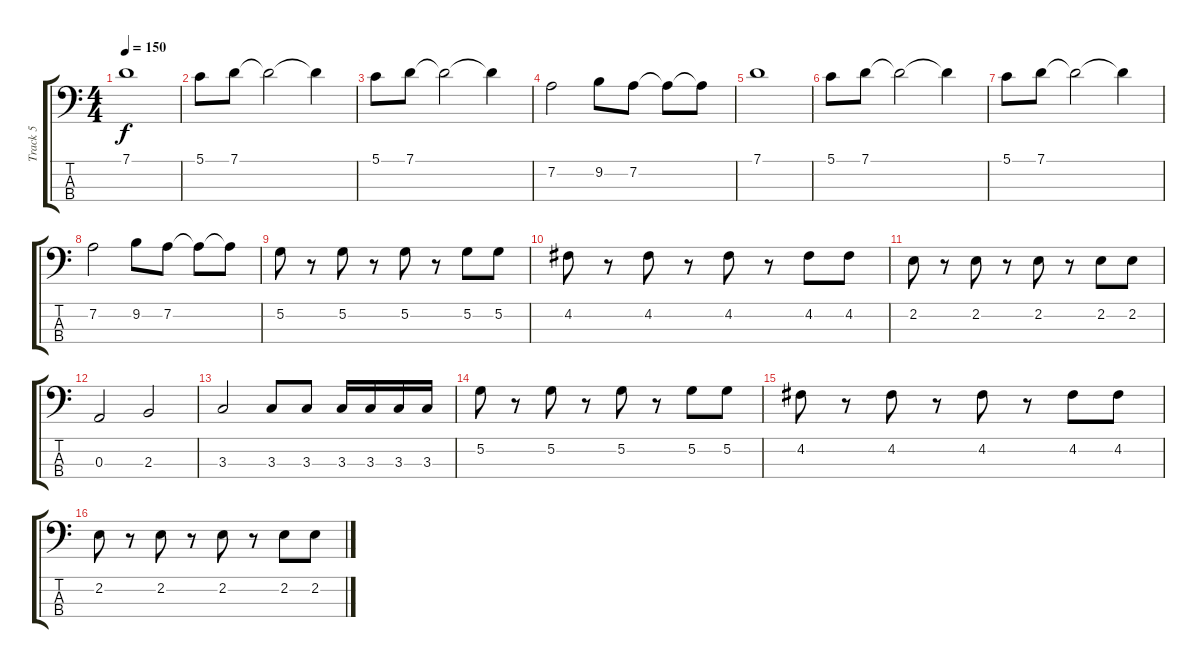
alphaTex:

\track ("Track 5" "Track 5") {instrument electricbassfinger}
\staff {score tabs}
\tuning (G2 D2 A1 E1) {hide}
\ts (4 4)
\tempo 150
\clef f4
\ks c
7.1.1{dy f} |
5.1.8 7.1.8 7.1{t}.2 7.1{t}.4 |
5.1.8 7.1.8 7.1{t}.2 7.1{t}.4 |
7.2.2 9.2.8 7.2.8 7.2{t}.8 7.2{t}.8 |
7.1.1 |
5.1.8 7.1.8 7.1{t}.2 7.1{t}.4 |
5.1.8 7.1.8 7.1{t}.2 7.1{t}.4 |
7.2.2 9.2.8 7.2.8 7.2{t}.8 7.2{t}.8 |
5.2.8 r.8 5.2.8 r.8 5.2.8 r.8 5.2.8 5.2.8 |
4.2.8 r.8 4.2.8 r.8 4.2.8 r.8 4.2.8 4.2.8 |
2.2.8 r.8 2.2.8 r.8 2.2.8 r.8 2.2.8 2.2.8 |
0.3.2 2.3.2 |
3.3.2 3.3.8 3.3.8 3.3.16 3.3.16 3.3.16 3.3.16 |
5.2.8 r.8 5.2.8 r.8 5.2.8 r.8 5.2.8 5.2.8 |
4.2.8 r.8 4.2.8 r.8 4.2.8 r.8 4.2.8 4.2.8 |
2.2.8 r.8 2.2.8 r.8 2.2.8 r.8 2.2.8 2.2.8
